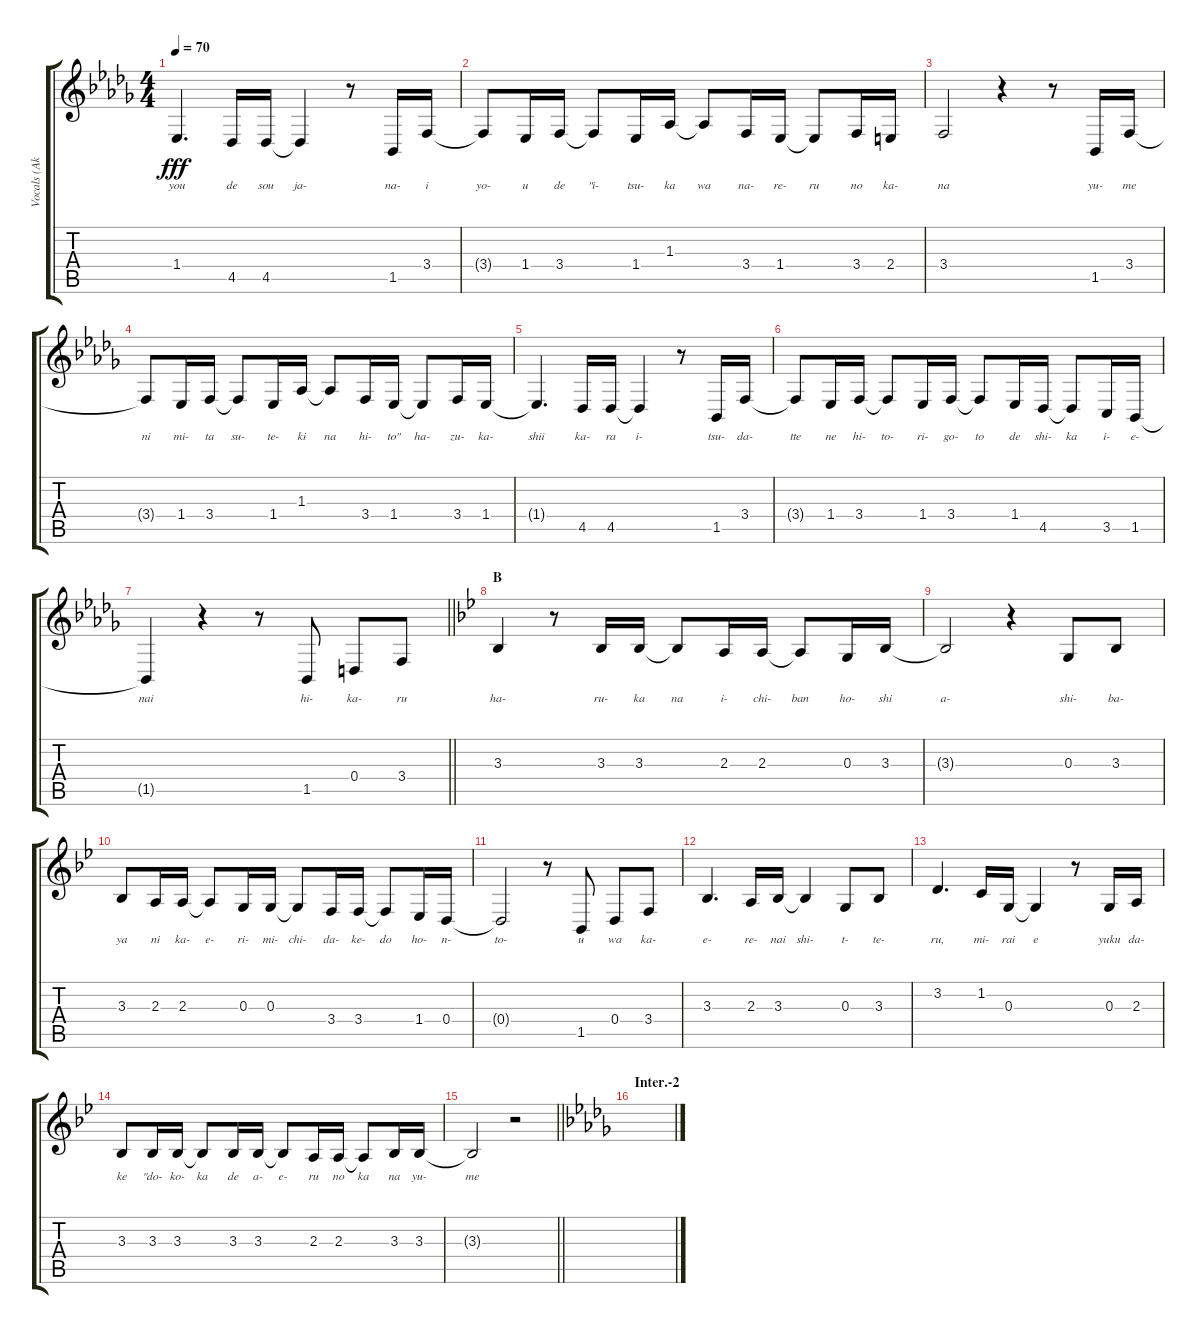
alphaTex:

\track ("Vocals (Akiyama Mio)" "Vocals (Ak") {instrument altosax}
\staff {score tabs}
\tuning (E4 B3 G3 D3 A2 E2) {hide}
\ts (4 4)
\tempo 70
\clef g2
\ks db
1.4{t}.4{d lyrics (0 "you") lyrics (1 "") lyrics (2 "") lyrics (3 "") lyrics (4 "") dy fff} 4.5.16{lyrics (0 "de") lyrics (1 "") lyrics (2 "") lyrics (3 "") lyrics (4 "")} 4.5.16{lyrics (0 "sou") lyrics (1 "") lyrics (2 "") lyrics (3 "") lyrics (4 "")} 4.5{t}.4{lyrics (0 "ja-") lyrics (1 "") lyrics (2 "") lyrics (3 "") lyrics (4 "")} r.8 1.5.16{lyrics (0 "na-") lyrics (1 "") lyrics (2 "") lyrics (3 "") lyrics (4 "")} 3.4.16{lyrics (0 "i") lyrics (1 "") lyrics (2 "") lyrics (3 "") lyrics (4 "")} |
3.4{t}.8{lyrics (0 "yo-") lyrics (1 "") lyrics (2 "") lyrics (3 "") lyrics (4 "")} 1.4.16{lyrics (0 "u") lyrics (1 "") lyrics (2 "") lyrics (3 "") lyrics (4 "")} 3.4.16{lyrics (0 "de") lyrics (1 "") lyrics (2 "") lyrics (3 "") lyrics (4 "")} 3.4{t}.8{lyrics (0 "\"i-") lyrics (1 "") lyrics (2 "") lyrics (3 "") lyrics (4 "")} 1.4.16{lyrics (0 "tsu-") lyrics (1 "") lyrics (2 "") lyrics (3 "") lyrics (4 "")} 1.3.16{lyrics (0 "ka") lyrics (1 "") lyrics (2 "") lyrics (3 "") lyrics (4 "")} 1.3{t}.8{lyrics (0 "wa") lyrics (1 "") lyrics (2 "") lyrics (3 "") lyrics (4 "")} 3.4.16{lyrics (0 "na-") lyrics (1 "") lyrics (2 "") lyrics (3 "") lyrics (4 "")} 1.4.16{lyrics (0 "re-") lyrics (1 "") lyrics (2 "") lyrics (3 "") lyrics (4 "")} 1.4{t}.8{lyrics (0 "ru") lyrics (1 "") lyrics (2 "") lyrics (3 "") lyrics (4 "")} 3.4.16{lyrics (0 "no") lyrics (1 "") lyrics (2 "") lyrics (3 "") lyrics (4 "")} 2.4.16{lyrics (0 "ka-") lyrics (1 "") lyrics (2 "") lyrics (3 "") lyrics (4 "")} |
3.4.2{lyrics (0 "na") lyrics (1 "") lyrics (2 "") lyrics (3 "") lyrics (4 "")} r.4 r.8 1.5.16{lyrics (0 "yu-") lyrics (1 "") lyrics (2 "") lyrics (3 "") lyrics (4 "")} 3.4.16{lyrics (0 "me") lyrics (1 "") lyrics (2 "") lyrics (3 "") lyrics (4 "")} |
3.4{t}.8{lyrics (0 "ni") lyrics (1 "") lyrics (2 "") lyrics (3 "") lyrics (4 "")} 1.4.16{lyrics (0 "mi-") lyrics (1 "") lyrics (2 "") lyrics (3 "") lyrics (4 "")} 3.4.16{lyrics (0 "ta") lyrics (1 "") lyrics (2 "") lyrics (3 "") lyrics (4 "")} 3.4{t}.8{lyrics (0 "su-") lyrics (1 "") lyrics (2 "") lyrics (3 "") lyrics (4 "")} 1.4.16{lyrics (0 "te-") lyrics (1 "") lyrics (2 "") lyrics (3 "") lyrics (4 "")} 1.3.16{lyrics (0 "ki") lyrics (1 "") lyrics (2 "") lyrics (3 "") lyrics (4 "")} 1.3{t}.8{lyrics (0 "na") lyrics (1 "") lyrics (2 "") lyrics (3 "") lyrics (4 "")} 3.4.16{lyrics (0 "hi-") lyrics (1 "") lyrics (2 "") lyrics (3 "") lyrics (4 "")} 1.4.16{lyrics (0 "to\"") lyrics (1 "") lyrics (2 "") lyrics (3 "") lyrics (4 "")} 1.4{t}.8{lyrics (0 "ha-") lyrics (1 "") lyrics (2 "") lyrics (3 "") lyrics (4 "")} 3.4.16{lyrics (0 "zu-") lyrics (1 "") lyrics (2 "") lyrics (3 "") lyrics (4 "")} 1.4.16{lyrics (0 "ka-") lyrics (1 "") lyrics (2 "") lyrics (3 "") lyrics (4 "")} |
1.4{t}.4{d lyrics (0 "shii") lyrics (1 "") lyrics (2 "") lyrics (3 "") lyrics (4 "")} 4.5.16{lyrics (0 "ka-") lyrics (1 "") lyrics (2 "") lyrics (3 "") lyrics (4 "")} 4.5.16{lyrics (0 "ra") lyrics (1 "") lyrics (2 "") lyrics (3 "") lyrics (4 "")} 4.5{t}.4{lyrics (0 "i-") lyrics (1 "") lyrics (2 "") lyrics (3 "") lyrics (4 "")} r.8 1.5.16{lyrics (0 "tsu-") lyrics (1 "") lyrics (2 "") lyrics (3 "") lyrics (4 "")} 3.4.16{lyrics (0 "da-") lyrics (1 "") lyrics (2 "") lyrics (3 "") lyrics (4 "")} |
3.4{t}.8{lyrics (0 "tte") lyrics (1 "") lyrics (2 "") lyrics (3 "") lyrics (4 "")} 1.4.16{lyrics (0 "ne") lyrics (1 "") lyrics (2 "") lyrics (3 "") lyrics (4 "")} 3.4.16{lyrics (0 "hi-") lyrics (1 "") lyrics (2 "") lyrics (3 "") lyrics (4 "")} 3.4{t}.8{lyrics (0 "to-") lyrics (1 "") lyrics (2 "") lyrics (3 "") lyrics (4 "")} 1.4.16{lyrics (0 "ri-") lyrics (1 "") lyrics (2 "") lyrics (3 "") lyrics (4 "")} 3.4.16{lyrics (0 "go-") lyrics (1 "") lyrics (2 "") lyrics (3 "") lyrics (4 "")} 3.4{t}.8{lyrics (0 "to") lyrics (1 "") lyrics (2 "") lyrics (3 "") lyrics (4 "")} 1.4.16{lyrics (0 "de") lyrics (1 "") lyrics (2 "") lyrics (3 "") lyrics (4 "")} 4.5.16{lyrics (0 "shi-") lyrics (1 "") lyrics (2 "") lyrics (3 "") lyrics (4 "")} 4.5{t}.8{lyrics (0 "ka") lyrics (1 "") lyrics (2 "") lyrics (3 "") lyrics (4 "")} 3.5.16{lyrics (0 "i-") lyrics (1 "") lyrics (2 "") lyrics (3 "") lyrics (4 "")} 1.5.16{lyrics (0 "e-") lyrics (1 "") lyrics (2 "") lyrics (3 "") lyrics (4 "")} |
\barLineRight lightlight
1.5{t}.4{lyrics (0 "nai") lyrics (1 "") lyrics (2 "") lyrics (3 "") lyrics (4 "")} r.4 r.8 1.5.8{lyrics (0 "hi-") lyrics (1 "") lyrics (2 "") lyrics (3 "") lyrics (4 "")} 0.4.8{lyrics (0 "ka-") lyrics (1 "") lyrics (2 "") lyrics (3 "") lyrics (4 "")} 3.4.8{lyrics (0 "ru") lyrics (1 "") lyrics (2 "") lyrics (3 "") lyrics (4 "")} |
\section ("" "B")
\ks bb
3.3.4{lyrics (0 "ha-") lyrics (1 "") lyrics (2 "") lyrics (3 "") lyrics (4 "")} r.8 3.3.16{lyrics (0 "ru-") lyrics (1 "") lyrics (2 "") lyrics (3 "") lyrics (4 "")} 3.3.16{lyrics (0 "ka") lyrics (1 "") lyrics (2 "") lyrics (3 "") lyrics (4 "")} 3.3{t}.8{lyrics (0 "na") lyrics (1 "") lyrics (2 "") lyrics (3 "") lyrics (4 "")} 2.3.16{lyrics (0 "i-") lyrics (1 "") lyrics (2 "") lyrics (3 "") lyrics (4 "")} 2.3.16{lyrics (0 "chi-") lyrics (1 "") lyrics (2 "") lyrics (3 "") lyrics (4 "")} 2.3{t}.8{lyrics (0 "ban") lyrics (1 "") lyrics (2 "") lyrics (3 "") lyrics (4 "")} 0.3.16{lyrics (0 "ho-") lyrics (1 "") lyrics (2 "") lyrics (3 "") lyrics (4 "")} 3.3.16{lyrics (0 "shi") lyrics (1 "") lyrics (2 "") lyrics (3 "") lyrics (4 "")} |
3.3{t}.2{lyrics (0 "a-") lyrics (1 "") lyrics (2 "") lyrics (3 "") lyrics (4 "")} r.4 0.3.8{lyrics (0 "shi-") lyrics (1 "") lyrics (2 "") lyrics (3 "") lyrics (4 "")} 3.3.8{lyrics (0 "ba-") lyrics (1 "") lyrics (2 "") lyrics (3 "") lyrics (4 "")} |
3.3.8{lyrics (0 "ya") lyrics (1 "") lyrics (2 "") lyrics (3 "") lyrics (4 "")} 2.3.16{lyrics (0 "ni") lyrics (1 "") lyrics (2 "") lyrics (3 "") lyrics (4 "")} 2.3.16{lyrics (0 "ka-") lyrics (1 "") lyrics (2 "") lyrics (3 "") lyrics (4 "")} 2.3{t}.8{lyrics (0 "e-") lyrics (1 "") lyrics (2 "") lyrics (3 "") lyrics (4 "")} 0.3.16{lyrics (0 "ri-") lyrics (1 "") lyrics (2 "") lyrics (3 "") lyrics (4 "")} 0.3.16{lyrics (0 "mi-") lyrics (1 "") lyrics (2 "") lyrics (3 "") lyrics (4 "")} 0.3{t}.8{lyrics (0 "chi-") lyrics (1 "") lyrics (2 "") lyrics (3 "") lyrics (4 "")} 3.4.16{lyrics (0 "da-") lyrics (1 "") lyrics (2 "") lyrics (3 "") lyrics (4 "")} 3.4.16{lyrics (0 "ke-") lyrics (1 "") lyrics (2 "") lyrics (3 "") lyrics (4 "")} 3.4{t}.8{lyrics (0 "do") lyrics (1 "") lyrics (2 "") lyrics (3 "") lyrics (4 "")} 1.4.16{lyrics (0 "ho-") lyrics (1 "") lyrics (2 "") lyrics (3 "") lyrics (4 "")} 0.4.16{lyrics (0 "n-") lyrics (1 "") lyrics (2 "") lyrics (3 "") lyrics (4 "")} |
0.4{t}.2{lyrics (0 "to-") lyrics (1 "") lyrics (2 "") lyrics (3 "") lyrics (4 "")} r.8 1.5.8{lyrics (0 "u") lyrics (1 "") lyrics (2 "") lyrics (3 "") lyrics (4 "")} 0.4.8{lyrics (0 "wa") lyrics (1 "") lyrics (2 "") lyrics (3 "") lyrics (4 "")} 3.4.8{lyrics (0 "ka-") lyrics (1 "") lyrics (2 "") lyrics (3 "") lyrics (4 "")} |
3.3.4{d lyrics (0 "e-") lyrics (1 "") lyrics (2 "") lyrics (3 "") lyrics (4 "")} 2.3.16{lyrics (0 "re-") lyrics (1 "") lyrics (2 "") lyrics (3 "") lyrics (4 "")} 3.3.16{lyrics (0 "nai") lyrics (1 "") lyrics (2 "") lyrics (3 "") lyrics (4 "")} 3.3{t}.4{lyrics (0 "shi-") lyrics (1 "") lyrics (2 "") lyrics (3 "") lyrics (4 "")} 0.3.8{lyrics (0 "t-") lyrics (1 "") lyrics (2 "") lyrics (3 "") lyrics (4 "")} 3.3.8{lyrics (0 "te-") lyrics (1 "") lyrics (2 "") lyrics (3 "") lyrics (4 "")} |
3.2.4{d lyrics (0 "ru,") lyrics (1 "") lyrics (2 "") lyrics (3 "") lyrics (4 "")} 1.2.16{lyrics (0 "mi-") lyrics (1 "") lyrics (2 "") lyrics (3 "") lyrics (4 "")} 0.3.16{lyrics (0 "rai") lyrics (1 "") lyrics (2 "") lyrics (3 "") lyrics (4 "")} 0.3{t}.4{lyrics (0 "e") lyrics (1 "") lyrics (2 "") lyrics (3 "") lyrics (4 "")} r.8 0.3.16{lyrics (0 "yuku") lyrics (1 "") lyrics (2 "") lyrics (3 "") lyrics (4 "")} 2.3.16{lyrics (0 "da-") lyrics (1 "") lyrics (2 "") lyrics (3 "") lyrics (4 "")} |
3.3.8{lyrics (0 "ke") lyrics (1 "") lyrics (2 "") lyrics (3 "") lyrics (4 "")} 3.3.16{lyrics (0 "\"do-") lyrics (1 "") lyrics (2 "") lyrics (3 "") lyrics (4 "")} 3.3.16{lyrics (0 "ko-") lyrics (1 "") lyrics (2 "") lyrics (3 "") lyrics (4 "")} 3.3{t}.8{lyrics (0 "ka") lyrics (1 "") lyrics (2 "") lyrics (3 "") lyrics (4 "")} 3.3.16{lyrics (0 "de") lyrics (1 "") lyrics (2 "") lyrics (3 "") lyrics (4 "")} 3.3.16{lyrics (0 "a-") lyrics (1 "") lyrics (2 "") lyrics (3 "") lyrics (4 "")} 3.3{t}.8{lyrics (0 "e-") lyrics (1 "") lyrics (2 "") lyrics (3 "") lyrics (4 "")} 2.3.16{lyrics (0 "ru") lyrics (1 "") lyrics (2 "") lyrics (3 "") lyrics (4 "")} 2.3.16{lyrics (0 "no") lyrics (1 "") lyrics (2 "") lyrics (3 "") lyrics (4 "")} 2.3{t}.8{lyrics (0 "ka") lyrics (1 "") lyrics (2 "") lyrics (3 "") lyrics (4 "")} 3.3.16{lyrics (0 "na") lyrics (1 "") lyrics (2 "") lyrics (3 "") lyrics (4 "")} 3.3.16{lyrics (0 "yu-") lyrics (1 "") lyrics (2 "") lyrics (3 "") lyrics (4 "")} |
\barLineRight lightlight
3.3{t}.2{lyrics (0 "me") lyrics (1 "") lyrics (2 "") lyrics (3 "") lyrics (4 "")} r.2 |
\section ("" "Inter.-2")
\ks db
